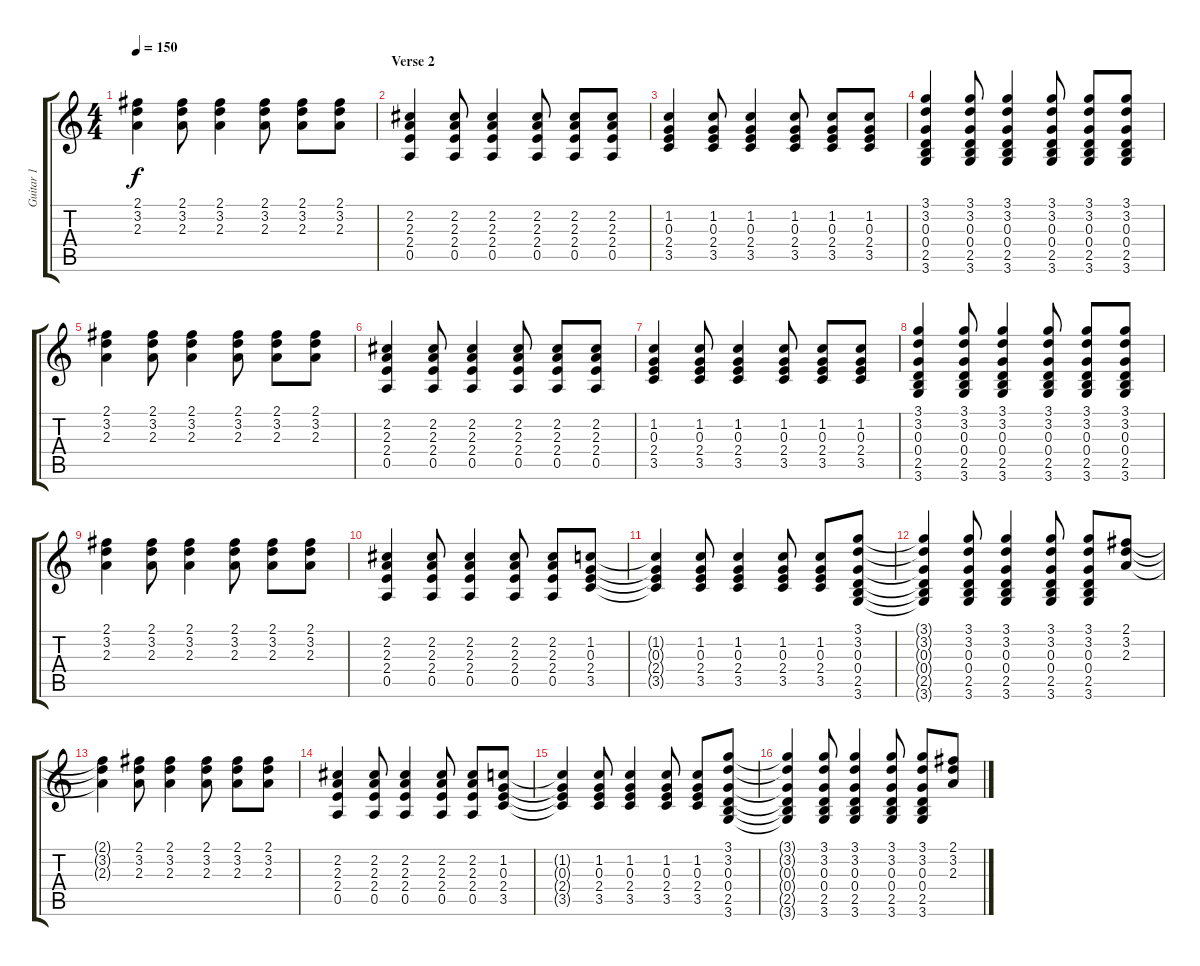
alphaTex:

\track ("Guitar 1" "Guitar 1") {instrument acousticguitarnylon}
\staff {score tabs}
\tuning (E4 B3 G3 D3 A2 E2) {hide}
\ts (4 4)
\tempo 150
\clef g2
\ks c
(2.1 3.2 2.3).4{dy f} (2.1 3.2 2.3).8 (2.1 3.2 2.3).4 (2.1 3.2 2.3).8 (2.1 3.2 2.3).8 (2.1 3.2 2.3).8 |
\section ("" "Verse 2")
(2.2 2.3 2.4 0.5).4 (2.2 2.3 2.4 0.5).8 (2.2 2.3 2.4 0.5).4 (2.2 2.3 2.4 0.5).8 (2.2 2.3 2.4 0.5).8 (2.2 2.3 2.4 0.5).8 |
(1.2 0.3 2.4 3.5).4 (1.2 0.3 2.4 3.5).8 (1.2 0.3 2.4 3.5).4 (1.2 0.3 2.4 3.5).8 (1.2 0.3 2.4 3.5).8 (1.2 0.3 2.4 3.5).8 |
(3.1 3.2 0.3 0.4 2.5 3.6).4 (3.1 3.2 0.3 0.4 2.5 3.6).8 (3.1 3.2 0.3 0.4 2.5 3.6).4 (3.1 3.2 0.3 0.4 2.5 3.6).8 (3.1 3.2 0.3 0.4 2.5 3.6).8 (3.1 3.2 0.3 0.4 2.5 3.6).8 |
(2.1 3.2 2.3).4 (2.1 3.2 2.3).8 (2.1 3.2 2.3).4 (2.1 3.2 2.3).8 (2.1 3.2 2.3).8 (2.1 3.2 2.3).8 |
(2.2 2.3 2.4 0.5).4 (2.2 2.3 2.4 0.5).8 (2.2 2.3 2.4 0.5).4 (2.2 2.3 2.4 0.5).8 (2.2 2.3 2.4 0.5).8 (2.2 2.3 2.4 0.5).8 |
(1.2 0.3 2.4 3.5).4 (1.2 0.3 2.4 3.5).8 (1.2 0.3 2.4 3.5).4 (1.2 0.3 2.4 3.5).8 (1.2 0.3 2.4 3.5).8 (1.2 0.3 2.4 3.5).8 |
(3.1 3.2 0.3 0.4 2.5 3.6).4 (3.1 3.2 0.3 0.4 2.5 3.6).8 (3.1 3.2 0.3 0.4 2.5 3.6).4 (3.1 3.2 0.3 0.4 2.5 3.6).8 (3.1 3.2 0.3 0.4 2.5 3.6).8 (3.1 3.2 0.3 0.4 2.5 3.6).8 |
(2.1 3.2 2.3).4 (2.1 3.2 2.3).8 (2.1 3.2 2.3).4 (2.1 3.2 2.3).8 (2.1 3.2 2.3).8 (2.1 3.2 2.3).8 |
(2.2 2.3 2.4 0.5).4 (2.2 2.3 2.4 0.5).8 (2.2 2.3 2.4 0.5).4 (2.2 2.3 2.4 0.5).8 (2.2 2.3 2.4 0.5).8 (1.2 0.3 2.4 3.5).8 |
(1.2{t} 0.3{t} 2.4{t} 3.5{t}).4 (1.2 0.3 2.4 3.5).8 (1.2 0.3 2.4 3.5).4 (1.2 0.3 2.4 3.5).8 (1.2 0.3 2.4 3.5).8 (3.1 3.2 0.3 0.4 2.5 3.6).8 |
(3.1{t} 3.2{t} 0.3{t} 0.4{t} 2.5{t} 3.6{t}).4 (3.1 3.2 0.3 0.4 2.5 3.6).8 (3.1 3.2 0.3 0.4 2.5 3.6).4 (3.1 3.2 0.3 0.4 2.5 3.6).8 (3.1 3.2 0.3 0.4 2.5 3.6).8 (2.1 3.2 2.3).8 |
(2.1{t} 3.2{t} 2.3{t}).4 (2.1 3.2 2.3).8 (2.1 3.2 2.3).4 (2.1 3.2 2.3).8 (2.1 3.2 2.3).8 (2.1 3.2 2.3).8 |
(2.2 2.3 2.4 0.5).4 (2.2 2.3 2.4 0.5).8 (2.2 2.3 2.4 0.5).4 (2.2 2.3 2.4 0.5).8 (2.2 2.3 2.4 0.5).8 (1.2 0.3 2.4 3.5).8 |
(1.2{t} 0.3{t} 2.4{t} 3.5{t}).4 (1.2 0.3 2.4 3.5).8 (1.2 0.3 2.4 3.5).4 (1.2 0.3 2.4 3.5).8 (1.2 0.3 2.4 3.5).8 (3.1 3.2 0.3 0.4 2.5 3.6).8 |
(3.1{t} 3.2{t} 0.3{t} 0.4{t} 2.5{t} 3.6{t}).4 (3.1 3.2 0.3 0.4 2.5 3.6).8 (3.1 3.2 0.3 0.4 2.5 3.6).4 (3.1 3.2 0.3 0.4 2.5 3.6).8 (3.1 3.2 0.3 0.4 2.5 3.6).8 (2.1 3.2 2.3).8
